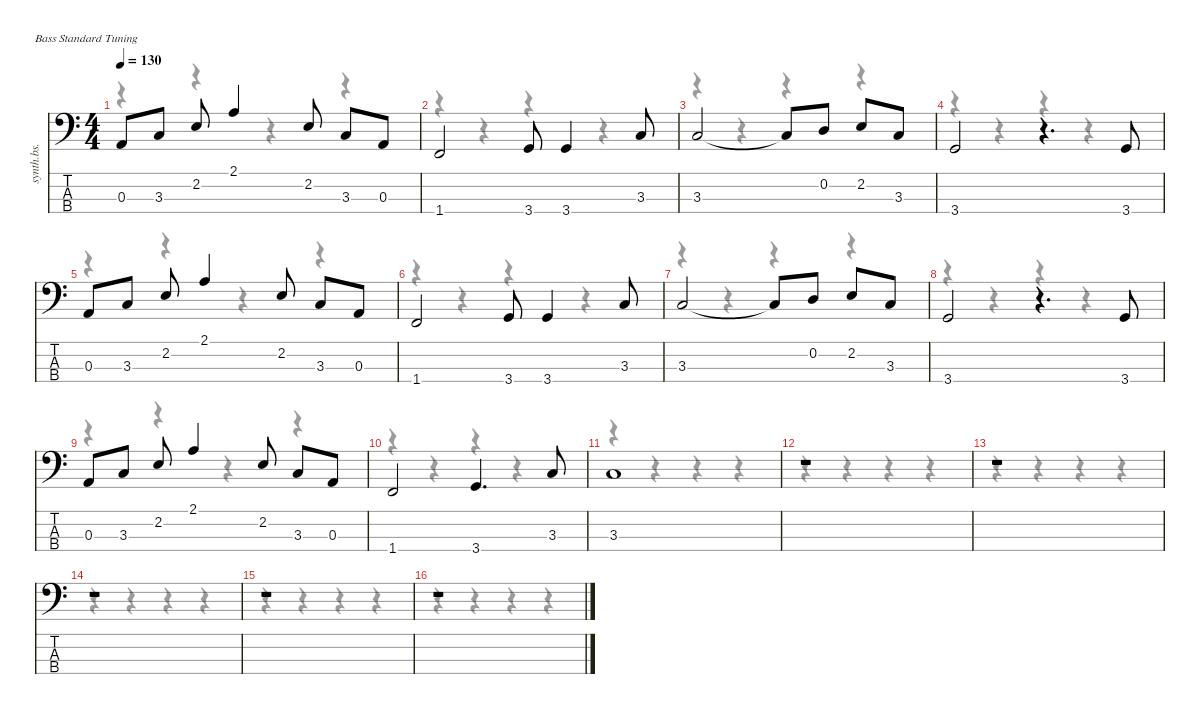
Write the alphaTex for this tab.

\defaultSystemsLayout 4
\hideDynamics
\bracketExtendMode nobrackets
\track ("Bass Synth" "synth.bs.") {instrument synthbass2}
\staff {score tabs}
\tuning (G2 D2 A1 E1)
\voice
\ts (4 4)
\tempo 130
\clef f4
\ks c
0.3.8{dy fff} 3.3.8 2.2.8 2.1.4 2.2.8 3.3.8 0.3.8 |
1.4.2 3.4.8 3.4.4 3.3.8 |
3.3.2 3.3{t}.8 0.2.8 2.2.8 3.3.8 |
3.4.2 r.4{d} 3.4.8 |
0.3.8 3.3.8 2.2.8 2.1.4 2.2.8 3.3.8 0.3.8 |
1.4.2 3.4.8 3.4.4 3.3.8 |
3.3.2 3.3{t}.8 0.2.8 2.2.8 3.3.8 |
3.4.2 r.4{d} 3.4.8 |
0.3.8 3.3.8 2.2.8 2.1.4 2.2.8 3.3.8 0.3.8 |
1.4.2 3.4.4{d} 3.3.8 |
3.3.1 |
r.1 |
r.1 |
r.1 |
r.1 |
r.1
\voice
\clef f4
\ottava regular
\simile none
\ks c
r.4{dy mf} r.4 r.4 r.4 |
r.4 r.4 r.4 r.4 |
r.4 r.4 r.4 r.4 |
r.4 r.4 r.4 r.4 |
r.4 r.4 r.4 r.4 |
r.4 r.4 r.4 r.4 |
r.4 r.4 r.4 r.4 |
r.4 r.4 r.4 r.4 |
r.4 r.4 r.4 r.4 |
r.4 r.4 r.4 r.4 |
r.4 r.4 r.4 r.4 |
r.4 r.4 r.4 r.4 |
r.4 r.4 r.4 r.4 |
r.4 r.4 r.4 r.4 |
r.4 r.4 r.4 r.4 |
r.4 r.4 r.4 r.4
